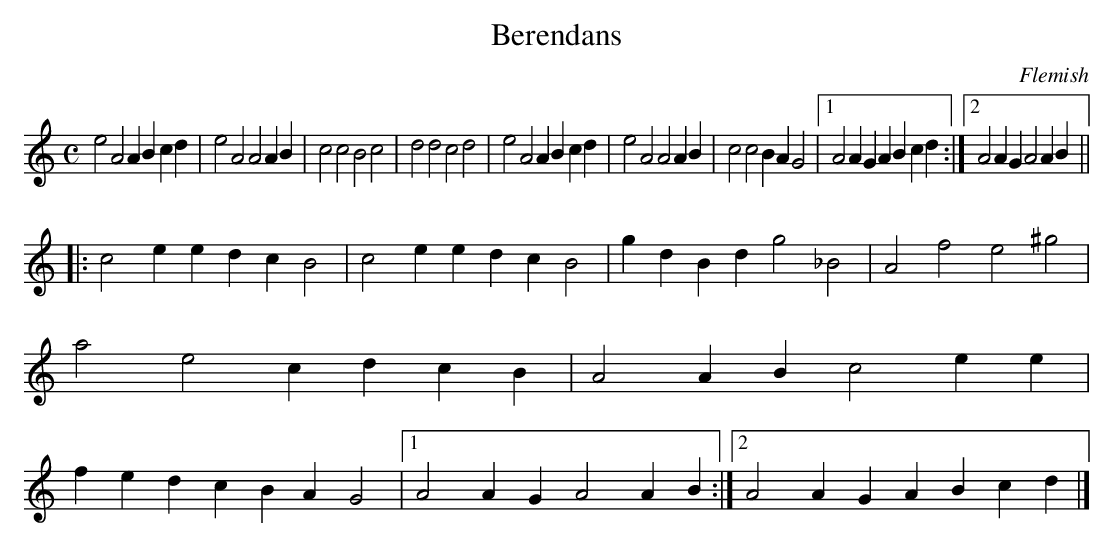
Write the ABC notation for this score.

X:1
T:Berendans
M:C
L:1/4
O:Flemish
K:Am
e2A2 ABcd | e2A2 A2AB | c2c2 B2c2 | d2d2 c2d2 | \
e2A2 ABcd | e2A2 A2AB | c2c2 BAG2 |1 A2AG ABcd :|2 A2AG A2AB ||
|: \
c2ee dcB2 | c2ee dcB2 | gdBd g2_B2 | A2f2 e2^g2 | \
a2e2 cdcB | A2AB c2ee | fedc BAG2 |1 A2AG A2AB :|2 A2AG ABcd |]
